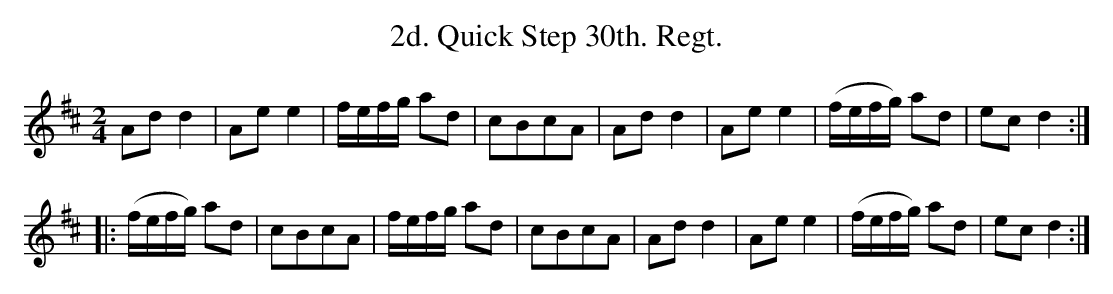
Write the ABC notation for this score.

X:1
T:2d. Quick Step 30th. Regt.
L:1/8
M:2/4
K:D
 Ad        d2|Aee2| f/e/f/g/  ad|cBcA |\
 Ad        d2|Aee2|(f/e/f/g/) ad|ecd2::
(f/e/f/g/) ad|cBcA| f/e/f/g/  ad|cBcA |\
 Ad        d2|Aee2|(f/e/f/g/) ad|ecd2:|
